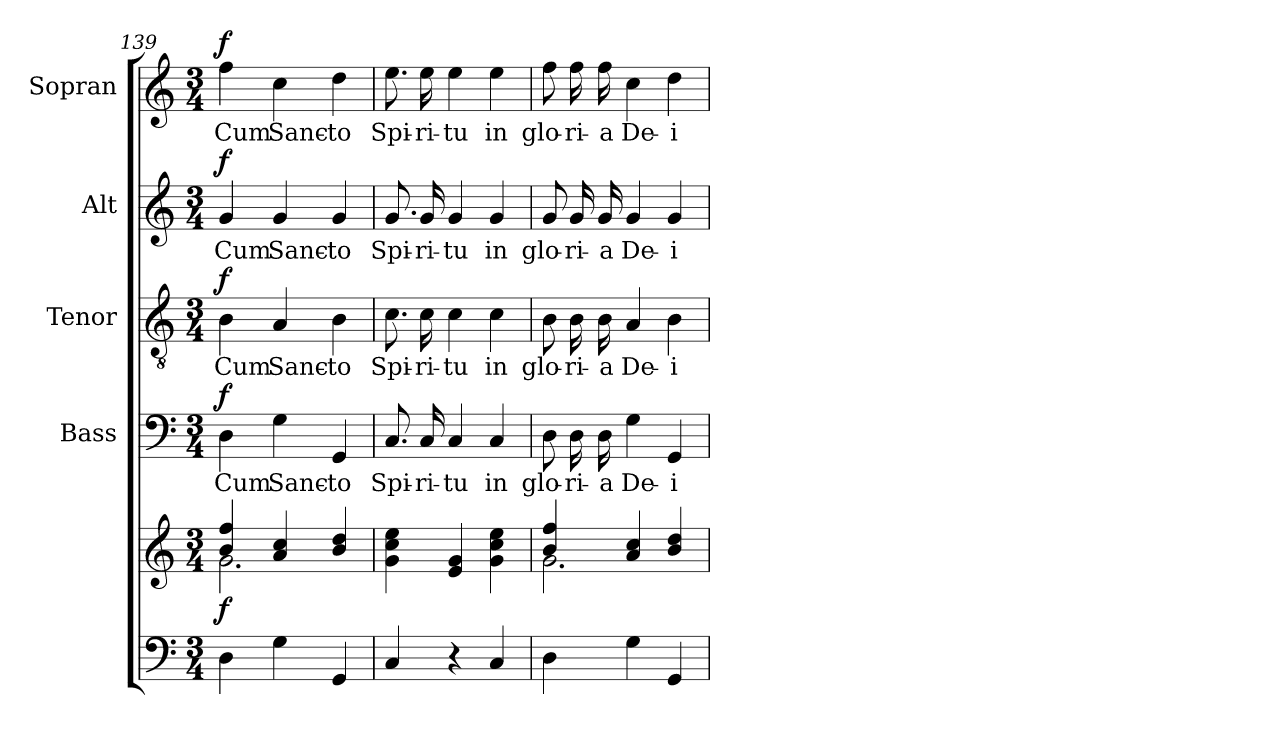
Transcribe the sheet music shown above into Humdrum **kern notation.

**kern	**kern	**dynam	**kern	**text	**dynam	**kern	**text	**dynam	**kern	**text	**dynam	**kern	**text	**dynam
*part5	*part5	*part5	*part4	*part4	*part4	*part3	*part3	*part3	*part2	*part2	*part2	*part1	*part1	*part1
*staff6	*staff5	*staff5/6	*staff4	*staff4	*staff4	*staff3	*staff3	*staff3	*staff2	*staff2	*staff2	*staff1	*staff1	*staff1
*	*	*	*I"Bass	*	*	*I"Tenor	*	*	*I"Alt	*	*	*I"Sopran	*	*
*	*	*	*I'B.	*	*	*I'T.	*	*	*I'A.	*	*	*I'S.	*	*
*clefF4	*clefG2	*	*clefF4	*	*	*clefGv2	*	*	*clefG2	*	*	*clefG2	*	*
*k[]	*k[]	*	*k[]	*	*	*k[]	*	*	*k[]	*	*	*k[]	*	*
*C:	*C:	*	*C:	*	*	*C:	*	*	*C:	*	*	*C:	*	*
*M3/4	*M3/4	*	*M3/4	*	*	*M3/4	*	*	*M3/4	*	*	*M3/4	*	*
=139	=139	=139	=139	=139	=139	=139	=139	=139	=139	=139	=139	=139	=139	=139
*	*^	*	*	*	*	*	*	*	*	*	*	*	*	*
!	!	!	!LO:DY:b	!	!LO:LY:b	!LO:DY:a	!	!LO:LY:b	!LO:DY:a	!	!LO:LY:b	!LO:DY:a	!	!LO:LY:b	!LO:DY:a
4D\	4b/ 4ff/	2.g\	f	4D\	Cum	f	4B\	Cum	f	4g/	Cum	f	4ff\	Cum	f
!	!	!	!	!	!LO:LY:b	!	!	!LO:LY:b	!	!	!LO:LY:b	!	!	!LO:LY:b	!
4G\	4a/ 4cc/	.	.	4G\	Sanc-	.	4A/	Sanc-	.	4g/	Sanc-	.	4cc\	Sanc-	.
!	!	!	!	!	!LO:LY:b	!	!	!LO:LY:b	!	!	!LO:LY:b	!	!	!LO:LY:b	!
4GG/	4b/ 4dd/	.	.	4GG/	-to	.	4B\	-to	.	4g/	-to	.	4dd\	-to	.
*	*v	*v	*	*	*	*	*	*	*	*	*	*	*	*	*
=140	=140	=140	=140	=140	=140	=140	=140	=140	=140	=140	=140	=140	=140	=140
!	!	!	!	!LO:LY:b	!	!	!LO:LY:b	!	!	!LO:LY:b	!	!	!LO:LY:b	!
4C/	4g\ 4cc\ 4ee\	.	8.C/	Spi-	.	8.c\	Spi-	.	8.g/	Spi-	.	8.ee\	Spi-	.
!	!	!	!	!LO:LY:b	!	!	!LO:LY:b	!	!	!LO:LY:b	!	!	!LO:LY:b	!
.	.	.	16C/	-ri-	.	16c\	-ri-	.	16g/	-ri-	.	16ee\	-ri-	.
!	!	!	!	!LO:LY:b	!	!	!LO:LY:b	!	!	!LO:LY:b	!	!	!LO:LY:b	!
4r	4e/ 4g/	.	4C/	-tu	.	4c\	-tu	.	4g/	-tu	.	4ee\	-tu	.
!	!	!	!	!LO:LY:b	!	!	!LO:LY:b	!	!	!LO:LY:b	!	!	!LO:LY:b	!
4C/	4g\ 4cc\ 4ee\	.	4C/	in	.	4c\	in	.	4g/	in	.	4ee\	in	.
!!LO:LB:g=z
=141	=141	=141	=141	=141	=141	=141	=141	=141	=141	=141	=141	=141	=141	=141
*	*^	*	*	*	*	*	*	*	*	*	*	*	*	*
!	!	!	!	!	!LO:LY:b	!	!	!LO:LY:b	!	!	!LO:LY:b	!	!	!LO:LY:b	!
4D\	4b/ 4ff/	2.g\	.	8D\	glo-	.	8B\	glo-	.	8g/	glo-	.	8ff\	glo-	.
!	!	!	!	!	!LO:LY:b	!	!	!LO:LY:b	!	!	!LO:LY:b	!	!	!LO:LY:b	!
.	.	.	.	16D\	-ri-	.	16B\	-ri-	.	16g/	-ri-	.	16ff\	-ri-	.
!	!	!	!	!	!LO:LY:b	!	!	!LO:LY:b	!	!	!LO:LY:b	!	!	!LO:LY:b	!
.	.	.	.	16D\	-a	.	16B\	-a	.	16g/	-a	.	16ff\	-a	.
!	!	!	!	!	!LO:LY:b	!	!	!LO:LY:b	!	!	!LO:LY:b	!	!	!LO:LY:b	!
4G\	4a/ 4cc/	.	.	4G\	De-	.	4A/	De-	.	4g/	De-	.	4cc\	De-	.
!	!	!	!	!	!LO:LY:b	!	!	!LO:LY:b	!	!	!LO:LY:b	!	!	!LO:LY:b	!
4GG/	4b/ 4dd/	.	.	4GG/	-i	.	4B\	-i	.	4g/	-i	.	4dd\	-i	.
*	*v	*v	*	*	*	*	*	*	*	*	*	*	*	*	*
=	=	=	=	=	=	=	=	=	=	=	=	=	=	=
*-	*-	*-	*-	*-	*-	*-	*-	*-	*-	*-	*-	*-	*-	*-
